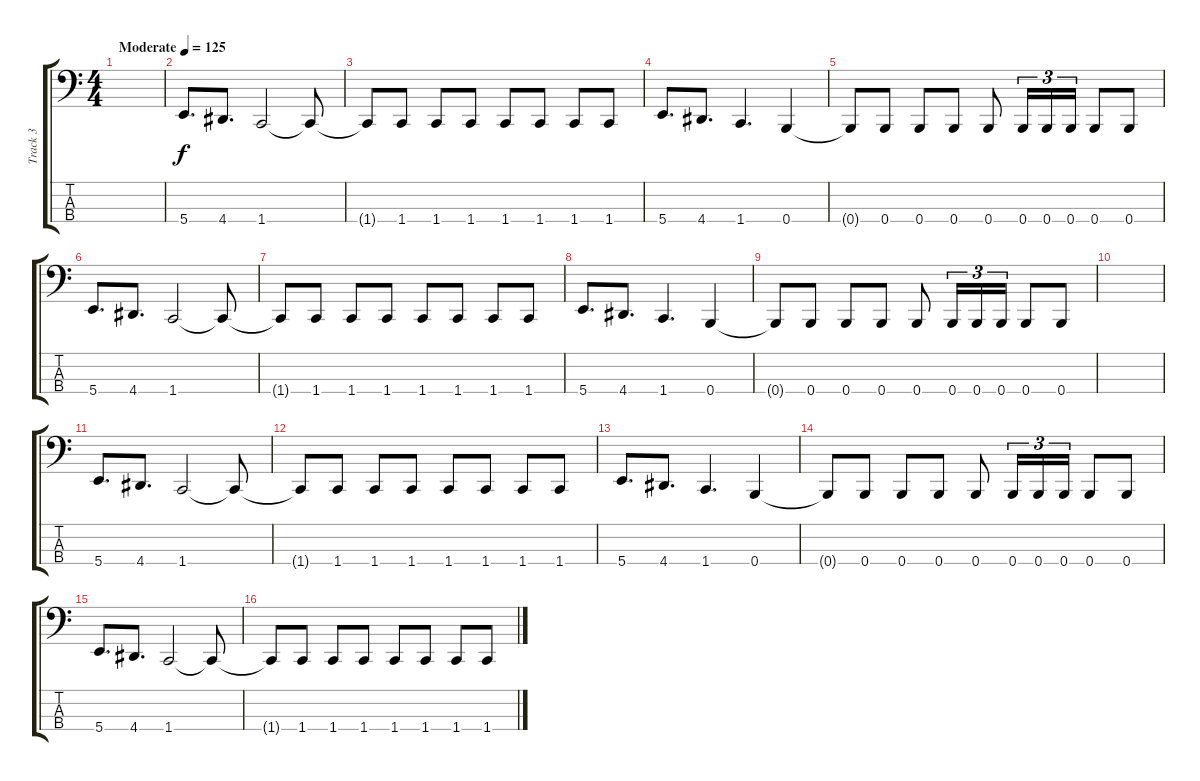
\track ("Track 3" "Track 3") {instrument electricbasspick}
\staff {score tabs}
\tuning (E2 B1 Gb1 B0) {hide}
\ts (4 4)
\tempo (125 "Moderate")
\clef f4
\ks c
|
5.4.8{d} 4.4.8{d} 1.4.2 1.4{t}.8 |
1.4{t}.8 1.4.8 1.4.8 1.4.8 1.4.8 1.4.8 1.4.8 1.4.8 |
5.4.8{d} 4.4.8{d} 1.4.4{d} 0.4.4 |
0.4{t}.8 0.4.8 0.4.8 0.4.8 0.4.8 0.4.16{tu (3 2)} 0.4.16{tu (3 2)} 0.4.16{tu (3 2)} 0.4.8 0.4.8 |
5.4.8{d} 4.4.8{d} 1.4.2 1.4{t}.8 |
1.4{t}.8 1.4.8 1.4.8 1.4.8 1.4.8 1.4.8 1.4.8 1.4.8 |
5.4.8{d} 4.4.8{d} 1.4.4{d} 0.4.4 |
0.4{t}.8 0.4.8 0.4.8 0.4.8 0.4.8 0.4.16{tu (3 2)} 0.4.16{tu (3 2)} 0.4.16{tu (3 2)} 0.4.8 0.4.8 |
|
5.4.8{d} 4.4.8{d} 1.4.2 1.4{t}.8 |
1.4{t}.8 1.4.8 1.4.8 1.4.8 1.4.8 1.4.8 1.4.8 1.4.8 |
5.4.8{d} 4.4.8{d} 1.4.4{d} 0.4.4 |
0.4{t}.8 0.4.8 0.4.8 0.4.8 0.4.8 0.4.16{tu (3 2)} 0.4.16{tu (3 2)} 0.4.16{tu (3 2)} 0.4.8 0.4.8 |
5.4.8{d} 4.4.8{d} 1.4.2 1.4{t}.8 |
1.4{t}.8 1.4.8 1.4.8 1.4.8 1.4.8 1.4.8 1.4.8 1.4.8
